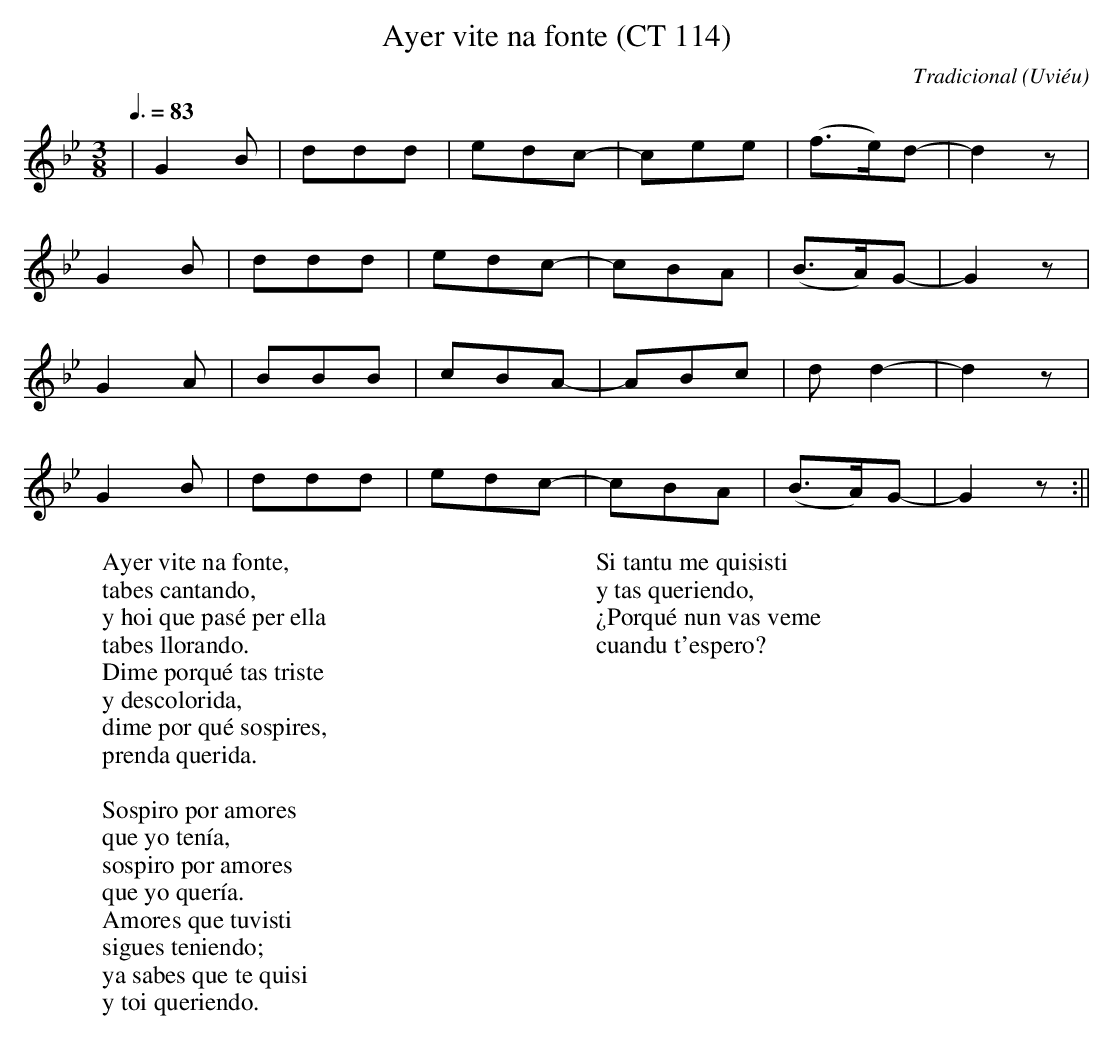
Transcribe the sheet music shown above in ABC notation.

X:1
T:Ayer vite na fonte (CT 114)
C:Tradicional
O:Uviéu
M:3/8
L:1/8
Q:3/8=83
K:Gm
|G2 B|ddd|edc-|cee|(f>e)d-|d2 z|
G2 B|ddd|edc-|cBA|(B>A)G-|G2 z|
G2 A|BBB|cBA-|ABc|d d2-|d2 z|
G2 B|ddd|edc-|cBA|(B>A)G-|G2 z :||
W:Ayer vite na fonte,
W:tabes cantando,
W:y hoi que pasé per ella
W:tabes llorando.
W:Dime porqué tas triste
W:y descolorida,
W:dime por qué sospires,
W:prenda querida.
W:
W:Sospiro por amores
W:que yo tenía,
W:sospiro por amores
W:que yo quería.
W:Amores que tuvisti
W:sigues teniendo;
W:ya sabes que te quisi
W:y toi queriendo.
W:
W:Si tantu me quisisti
W:y tas queriendo,
W:¿Porqué nun vas veme
W:cuandu t'espero?
W:
